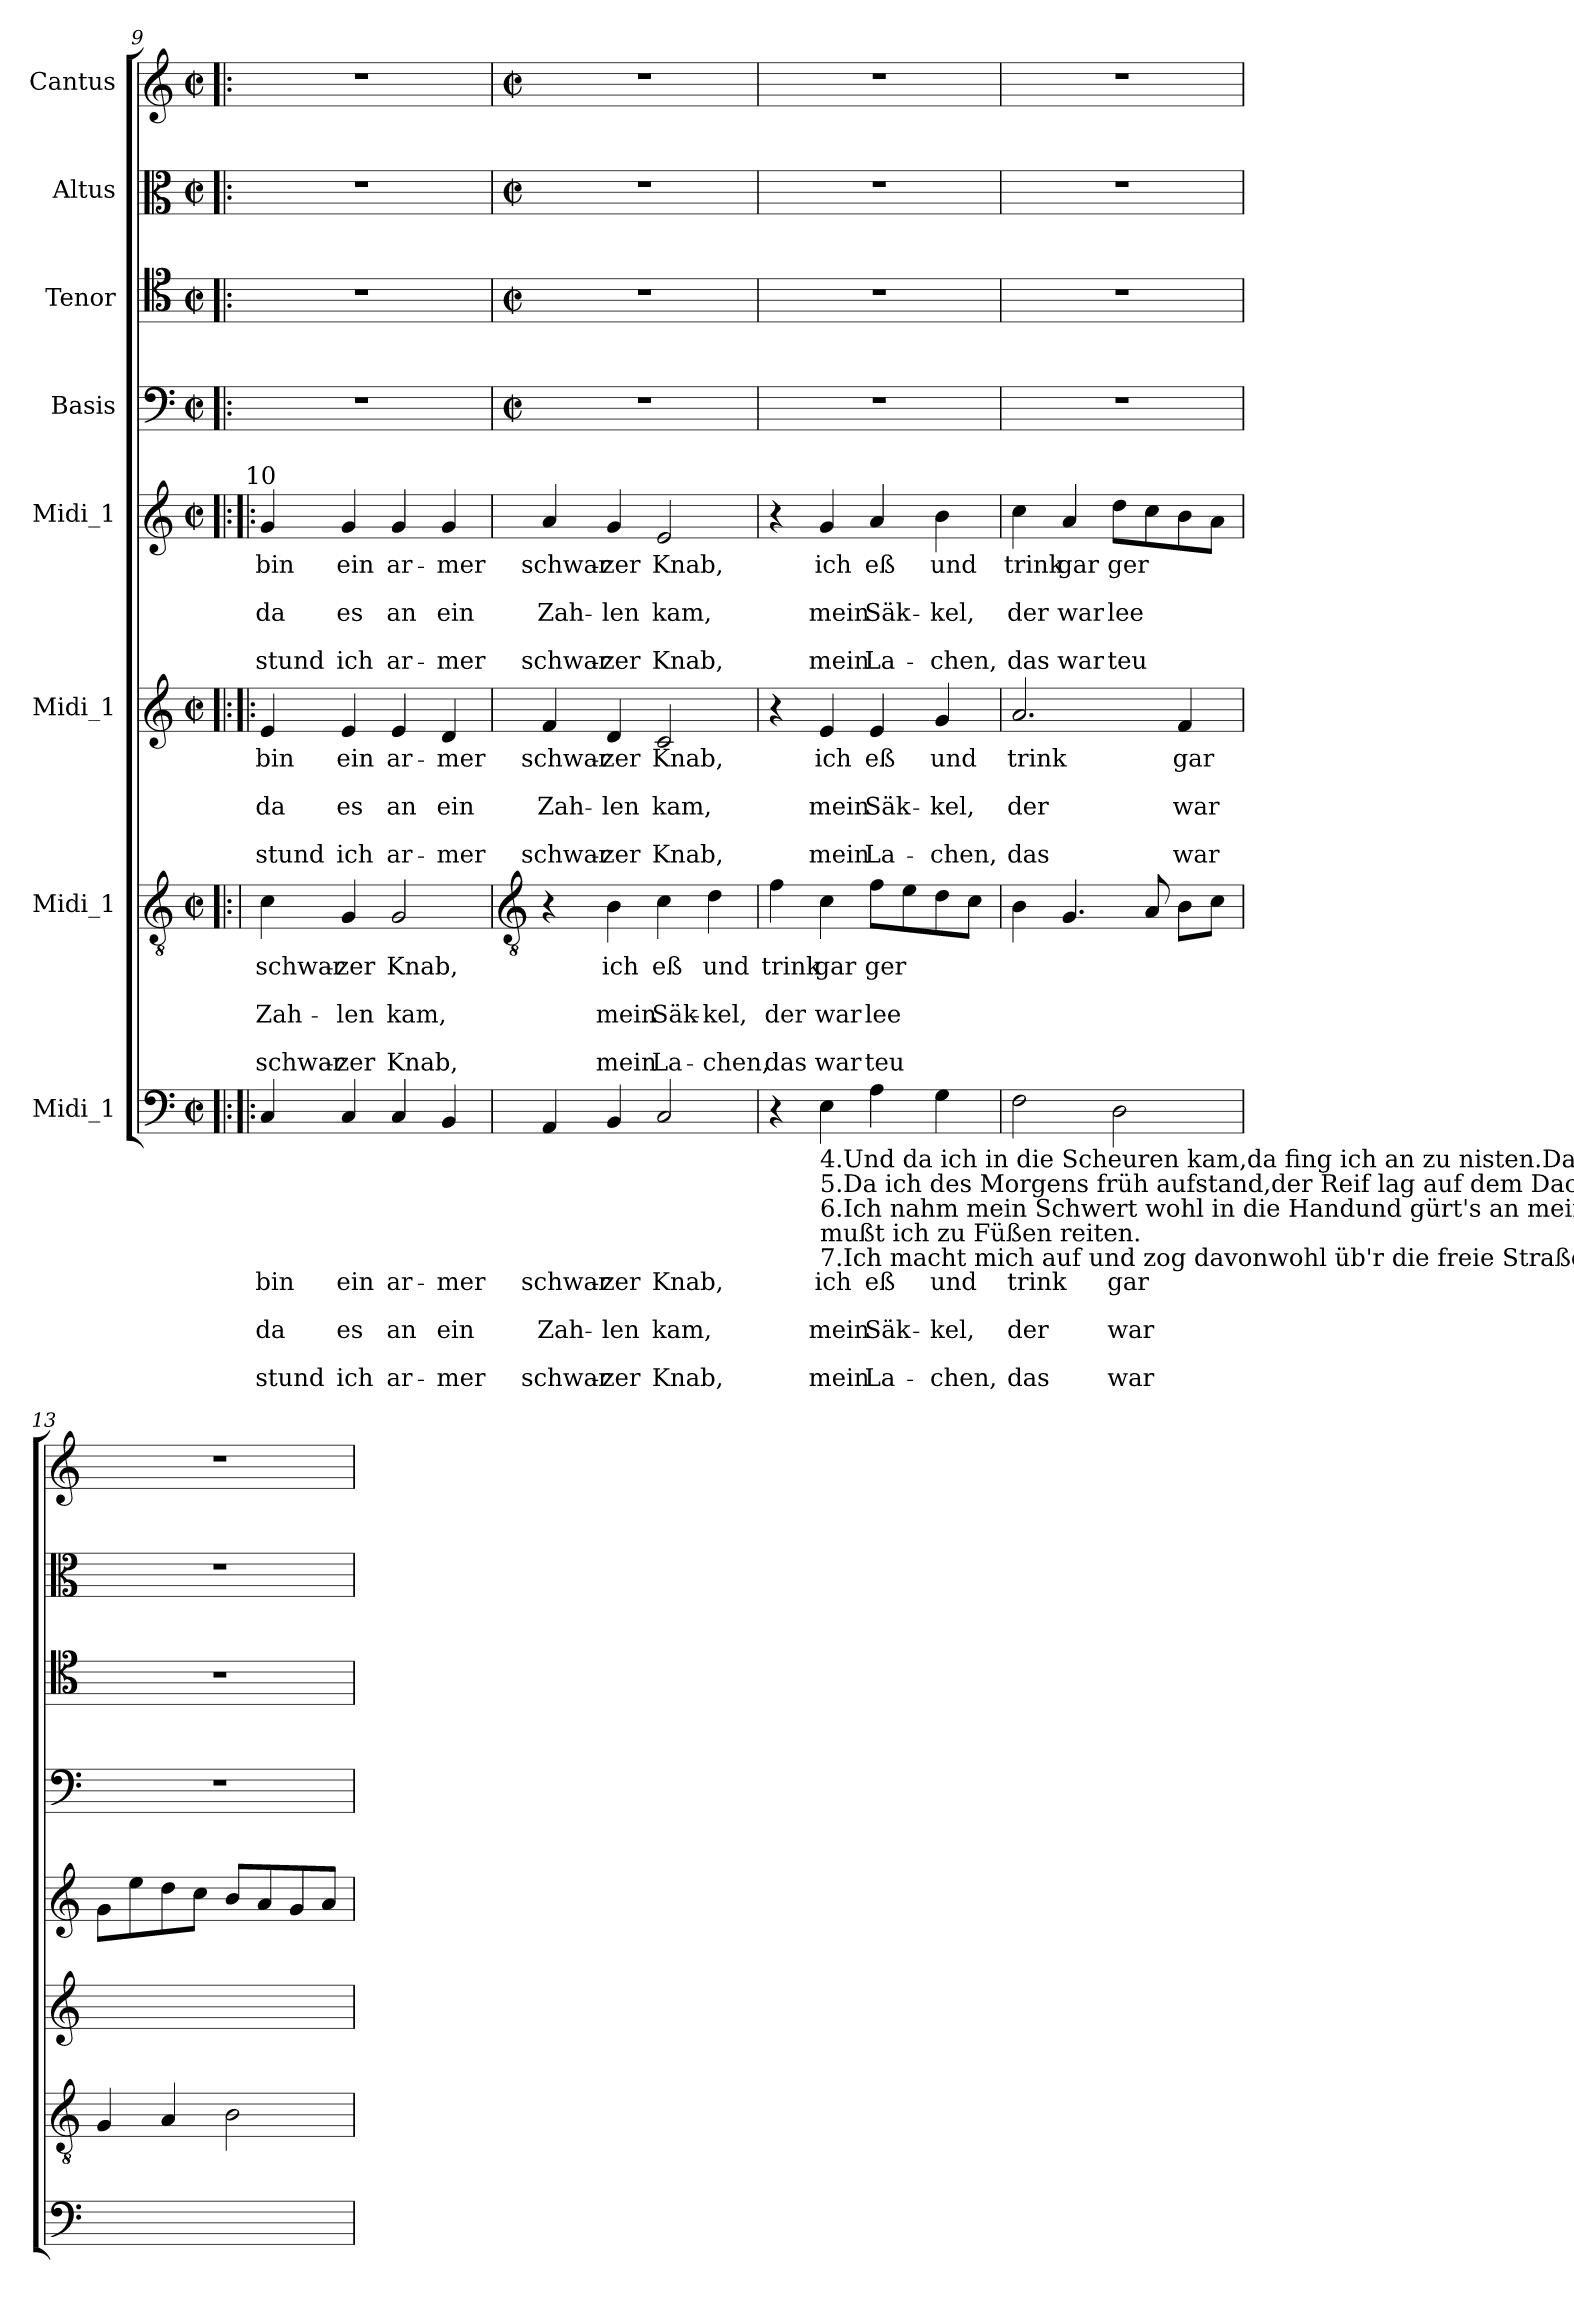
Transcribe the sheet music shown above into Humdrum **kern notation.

**kern	**text	**text	**text	**text	**text	**kern	**text	**text	**text	**text	**text	**kern	**text	**text	**text	**text	**text	**kern	**text	**text	**text	**text	**text	**kern	**kern	**kern	**kern
*part8	*part8	*part8	*part8	*part8	*part8	*part7	*part7	*part7	*part7	*part7	*part7	*part6	*part6	*part6	*part6	*part6	*part6	*part5	*part5	*part5	*part5	*part5	*part5	*part4	*part3	*part2	*part1
*staff8	*staff8	*staff8	*staff8	*staff8	*staff8	*staff7	*staff7	*staff7	*staff7	*staff7	*staff7	*staff6	*staff6	*staff6	*staff6	*staff6	*staff6	*staff5	*staff5	*staff5	*staff5	*staff5	*staff5	*staff4	*staff3	*staff2	*staff1
*I"Midi_1	*	*	*	*	*	*I"Midi_1	*	*	*	*	*	*I"Midi_1	*	*	*	*	*	*I"Midi_1	*	*	*	*	*	*I"Basis	*I"Tenor	*I"Altus	*I"Cantus
*clefF4	*	*	*	*	*	*clefGv2	*	*	*	*	*	*clefG2	*	*	*	*	*	*clefG2	*	*	*	*	*	*clefF4	*clefC4	*clefC3	*clefG2
*k[]	*	*	*	*	*	*k[]	*	*	*	*	*	*k[]	*	*	*	*	*	*k[]	*	*	*	*	*	*k[]	*k[]	*k[]	*k[]
*C:	*	*	*	*	*	*C:	*	*	*	*	*	*C:	*	*	*	*	*	*C:	*	*	*	*	*	*C:	*C:	*C:	*C:
*M2/2	*	*	*	*	*	*M2/2	*	*	*	*	*	*M2/2	*	*	*	*	*	*M2/2	*	*	*	*	*	*M2/2	*M2/2	*M2/2	*M2/2
*met(c|)	*	*	*	*	*	*met(c|)	*	*	*	*	*	*met(c|)	*	*	*	*	*	*met(c|)	*	*	*	*	*	*met(c|)	*met(c|)	*met(c|)	*met(c|)
=9!|:	=9	=9	=9	=9	=9	=9	=9	=9	=9	=9	=9	=9!|:	=9	=9	=9	=9	=9	=9!|:	=9	=9	=9	=9	=9	=9	=9	=9	=9
!	!	!	!	!	!	!	!	!	!	!	!	!	!	!	!	!	!	!LO:TX:a:cj:t=10	!	!	!	!	!	!	!	!	!
!	!LO:LY:b	!	!LO:LY:b	!	!LO:LY:b	!	!LO:LY:b	!	!LO:LY:b	!	!LO:LY:b	!	!LO:LY:b	!	!LO:LY:b	!	!LO:LY:b	!	!LO:LY:b	!	!LO:LY:b	!	!LO:LY:b	!	!	!	!
4C	bin	.	da	.	stund	4c	schwar-	.	-Zah-	.	-schwar-	4e	bin	.	da	.	stund	4g	bin	.	da	.	stund	1r	1r	1r	1r
!	!LO:LY:b	!	!LO:LY:b	!	!LO:LY:b	!	!LO:LY:b	!	!LO:LY:b	!	!LO:LY:b	!	!LO:LY:b	!	!LO:LY:b	!	!LO:LY:b	!	!LO:LY:b	!	!LO:LY:b	!	!LO:LY:b	!	!	!	!
4C	ein	.	es	.	ich	4G	-zer	.	len	.	zer	4e	ein	.	es	.	ich	4g	ein	.	es	.	ich	.	.	.	.
!	!LO:LY:b	!	!LO:LY:b	!	!LO:LY:b	!	!LO:LY:b	!	!LO:LY:b	!	!LO:LY:b	!	!LO:LY:b	!	!LO:LY:b	!	!LO:LY:b	!	!LO:LY:b	!	!LO:LY:b	!	!LO:LY:b	!	!	!	!
4C	ar-	.	-an	.	ar-	2G	Knab,	.	kam,	.	Knab,	4e	ar-	.	-an	.	ar-	4g	ar-	.	-an	.	ar-	.	.	.	.
!	!LO:LY:b	!	!LO:LY:b	!	!LO:LY:b	!	!	!	!	!	!	!	!LO:LY:b	!	!LO:LY:b	!	!LO:LY:b	!	!LO:LY:b	!	!LO:LY:b	!	!LO:LY:b	!	!	!	!
4BB	-mer	.	ein	.	mer	.	.	.	.	.	.	4d	-mer	.	ein	.	mer	4g	-mer	.	ein	.	mer	.	.	.	.
!!LO:LB:g=z
=10	=10	=10	=10	=10	=10	=10	=10	=10	=10	=10	=10	=10	=10	=10	=10	=10	=10	=10	=10	=10	=10	=10	=10	=10	=10	=10	=10
*	*	*	*	*	*	*clefGv2	*	*	*	*	*	*	*	*	*	*	*	*	*	*	*	*	*	*	*	*	*
*	*	*	*	*	*	*	*	*	*	*	*	*	*	*	*	*	*	*	*	*	*	*	*	*M2/2	*M2/2	*M2/2	*M2/2
*	*	*	*	*	*	*	*	*	*	*	*	*	*	*	*	*	*	*	*	*	*	*	*	*met(c|)	*met(c|)	*met(c|)	*met(c|)
!	!LO:LY:b	!	!LO:LY:b	!	!LO:LY:b	!	!	!	!	!	!	!	!LO:LY:b	!	!LO:LY:b	!	!LO:LY:b	!	!LO:LY:b	!	!LO:LY:b	!	!LO:LY:b	!	!	!	!
4AA	schwar-	.	-Zah-	.	-schwar-	4r	.	.	.	.	.	4f	schwar-	.	-Zah-	.	-schwar-	4a	schwar-	.	-Zah-	.	-schwar-	1r	1r	1r	1r
!	!LO:LY:b	!	!LO:LY:b	!	!LO:LY:b	!	!LO:LY:b	!	!LO:LY:b	!	!LO:LY:b	!	!LO:LY:b	!	!LO:LY:b	!	!LO:LY:b	!	!LO:LY:b	!	!LO:LY:b	!	!LO:LY:b	!	!	!	!
4BB	-zer	.	len	.	zer	4B	ich	.	mein	.	mein	4d	-zer	.	len	.	zer	4g	-zer	.	len	.	zer	.	.	.	.
!	!LO:LY:b	!	!LO:LY:b	!	!LO:LY:b	!	!LO:LY:b	!	!LO:LY:b	!	!LO:LY:b	!	!LO:LY:b	!	!LO:LY:b	!	!LO:LY:b	!	!LO:LY:b	!	!LO:LY:b	!	!LO:LY:b	!	!	!	!
2C	Knab,	.	kam,	.	Knab,	4c	eß	.	Säk-	.	-La-	2c	Knab,	.	kam,	.	Knab,	2e	Knab,	.	kam,	.	Knab,	.	.	.	.
!	!	!	!	!	!	!	!LO:LY:b	!	!LO:LY:b	!	!LO:LY:b	!	!	!	!	!	!	!	!	!	!	!	!	!	!	!	!
.	.	.	.	.	.	4d	-und	.	kel,	.	chen,	.	.	.	.	.	.	.	.	.	.	.	.	.	.	.	.
!!LO:LB:g=z
=11	=11	=11	=11	=11	=11	=11	=11	=11	=11	=11	=11	=11	=11	=11	=11	=11	=11	=11	=11	=11	=11	=11	=11	=11	=11	=11	=11
!	!	!	!	!	!	!	!LO:LY:b	!	!LO:LY:b	!	!LO:LY:b	!	!	!	!	!	!	!	!	!	!	!	!	!	!	!	!
4r	.	.	.	.	.	4f	trink	.	der	.	das	4r	.	.	.	.	.	4r	.	.	.	.	.	1r	1r	1r	1r
!LO:TX:b:t=4.Und da  ich in die Scheuren kam,da fing ich an  zu nisten.Da stachen mich die Hagedorn,dazu die rauhen Disteln.	!	!	!	!	!	!	!	!	!	!	!	!	!	!	!	!	!	!	!	!	!	!	!	!	!	!	!
!LO:TX:b:t=5.Da ich des Morgens früh aufstand,der Reif lag auf dem Dache.Da mußt ich armer schwarzer Knabmein's Unglücks selber lachen.	!	!	!	!	!	!	!	!	!	!	!	!	!	!	!	!	!	!	!	!	!	!	!	!	!	!	!
!LO:TX:b:t=6.Ich nahm mein Schwert wohl in die Handund gürt's an meine Seiten.Da ich kein Geld im Säckel hatt',	!	!	!	!	!	!	!	!	!	!	!	!	!	!	!	!	!	!	!	!	!	!	!	!	!	!	!
!LO:TX:b:t=mußt ich zu Füßen reiten.	!	!	!	!	!	!	!	!	!	!	!	!	!	!	!	!	!	!	!	!	!	!	!	!	!	!	!
!LO:TX:b:t=7.Ich macht mich auf und zog davonwohl üb'r die freie Straßen,da b'gegnet mir ein Kaufmann gut,sein Tasch mußt er mir lassen.	!	!	!	!	!	!	!	!	!	!	!	!	!	!	!	!	!	!	!	!	!	!	!	!	!	!	!
!	!LO:LY:b	!	!LO:LY:b	!	!LO:LY:b	!	!LO:LY:b	!	!LO:LY:b	!	!LO:LY:b	!	!LO:LY:b	!	!LO:LY:b	!	!LO:LY:b	!	!LO:LY:b	!	!LO:LY:b	!	!LO:LY:b	!	!	!	!
4E	ich	.	mein	.	mein	4c	gar	.	war	.	war	4e	ich	.	mein	.	mein	4g	ich	.	mein	.	mein	.	.	.	.
!	!LO:LY:b	!	!LO:LY:b	!	!LO:LY:b	!	!LO:LY:b	!	!LO:LY:b	!	!LO:LY:b	!	!LO:LY:b	!	!LO:LY:b	!	!LO:LY:b	!	!LO:LY:b	!	!LO:LY:b	!	!LO:LY:b	!	!	!	!
4A	eß	.	Säk-	.	-La-	8fL	ger	.	lee	.	teu	4e	eß	.	Säk-	.	-La-	4a	eß	.	Säk-	.	-La-	.	.	.	.
.	.	.	.	.	.	8e	.	.	.	.	.	.	.	.	.	.	.	.	.	.	.	.	.	.	.	.	.
!	!LO:LY:b	!	!LO:LY:b	!	!LO:LY:b	!	!	!	!	!	!	!	!LO:LY:b	!	!LO:LY:b	!	!LO:LY:b	!	!LO:LY:b	!	!LO:LY:b	!	!LO:LY:b	!	!	!	!
4G	-und	.	kel,	.	chen,	8d	.	.	.	.	.	4g	-und	.	kel,	.	chen,	4b	-und	.	kel,	.	chen,	.	.	.	.
.	.	.	.	.	.	8cJ	.	.	.	.	.	.	.	.	.	.	.	.	.	.	.	.	.	.	.	.	.
=12	=12	=12	=12	=12	=12	=12	=12	=12	=12	=12	=12	=12	=12	=12	=12	=12	=12	=12	=12	=12	=12	=12	=12	=12	=12	=12	=12
!	!LO:LY:b	!	!LO:LY:b	!	!LO:LY:b	!	!	!	!	!	!	!	!LO:LY:b	!	!LO:LY:b	!	!LO:LY:b	!	!LO:LY:b	!	!LO:LY:b	!	!LO:LY:b	!	!	!	!
2F	trink	.	der	.	das	4B	.	.	.	.	.	2.a	trink	.	der	.	das	4cc	trink	.	der	.	das	1r	1r	1r	1r
!	!	!	!	!	!	!	!	!	!	!	!	!	!	!	!	!	!	!	!LO:LY:b	!	!LO:LY:b	!	!LO:LY:b	!	!	!	!
.	.	.	.	.	.	4.G	.	.	.	.	.	.	.	.	.	.	.	4a	gar	.	war	.	war	.	.	.	.
!	!LO:LY:b	!	!LO:LY:b	!	!LO:LY:b	!	!	!	!	!	!	!	!	!	!	!	!	!	!LO:LY:b	!	!LO:LY:b	!	!LO:LY:b	!	!	!	!
2D	gar	.	war	.	war	.	.	.	.	.	.	.	.	.	.	.	.	8ddL	ger	.	lee	.	teu	.	.	.	.
.	.	.	.	.	.	8A	.	.	.	.	.	.	.	.	.	.	.	8cc	.	.	.	.	.	.	.	.	.
!	!	!	!	!	!	!	!	!	!	!	!	!	!LO:LY:b	!	!LO:LY:b	!	!LO:LY:b	!	!	!	!	!	!	!	!	!	!
.	.	.	.	.	.	8BL	.	.	.	.	.	4f	gar	.	war	.	war	8b	.	.	.	.	.	.	.	.	.
.	.	.	.	.	.	8cJ	.	.	.	.	.	.	.	.	.	.	.	8aJ	.	.	.	.	.	.	.	.	.
=13	=13	=13	=13	=13	=13	=13	=13	=13	=13	=13	=13	=13	=13	=13	=13	=13	=13	=13	=13	=13	=13	=13	=13	=13	=13	=13	=13
!	!LO:LY:b	!	!LO:LY:b	!	!LO:LY:b	!	!	!	!	!	!	!	!LO:LY:b	!	!LO:LY:b	!	!LO:LY:b	!	!	!	!	!	!	!	!	!	!
[1Eyy	ger-	.	-lee-	.	-teu-	4G	.	.	.	.	.	[1eyy	ger-	.	-lee-	.	-teu-	8gL	.	.	.	.	.	1r	1r	1r	1r
.	.	.	.	.	.	.	.	.	.	.	.	.	.	.	.	.	.	8ee	.	.	.	.	.	.	.	.	.
.	.	.	.	.	.	4A	.	.	.	.	.	.	.	.	.	.	.	8dd	.	.	.	.	.	.	.	.	.
.	.	.	.	.	.	.	.	.	.	.	.	.	.	.	.	.	.	8ccJ	.	.	.	.	.	.	.	.	.
.	.	.	.	.	.	2B	.	.	.	.	.	.	.	.	.	.	.	8bL	.	.	.	.	.	.	.	.	.
.	.	.	.	.	.	.	.	.	.	.	.	.	.	.	.	.	.	8a	.	.	.	.	.	.	.	.	.
.	.	.	.	.	.	.	.	.	.	.	.	.	.	.	.	.	.	8g	.	.	.	.	.	.	.	.	.
.	.	.	.	.	.	.	.	.	.	.	.	.	.	.	.	.	.	8aJ	.	.	.	.	.	.	.	.	.
=	=	=	=	=	=	=	=	=	=	=	=	=	=	=	=	=	=	=	=	=	=	=	=	=	=	=	=
*-	*-	*-	*-	*-	*-	*-	*-	*-	*-	*-	*-	*-	*-	*-	*-	*-	*-	*-	*-	*-	*-	*-	*-	*-	*-	*-	*-
